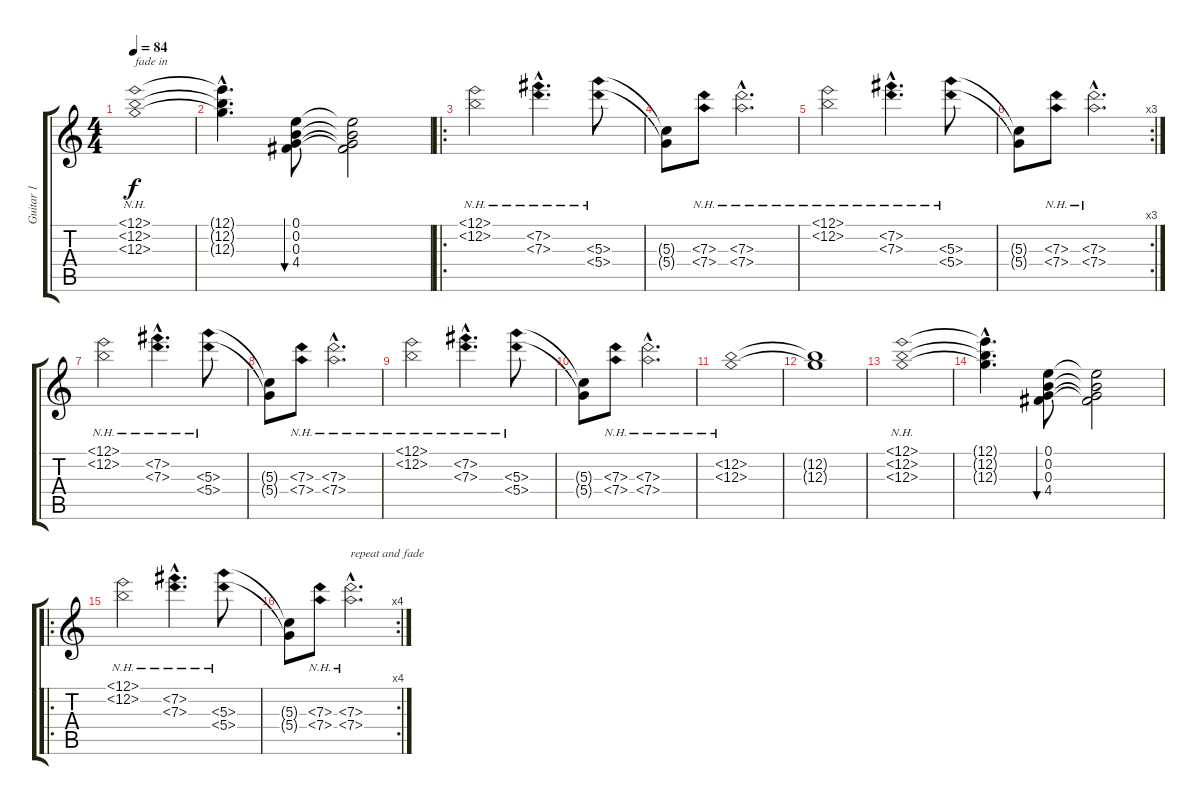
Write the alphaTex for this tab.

\track ("Guitar 1" "Guitar 1") {instrument electricguitarclean}
\staff {score tabs}
\tuning (E4 B3 G3 D3 A2 E2) {hide}
\ts (4 4)
\tempo 84
\clef g2
\ks c
(12.1{nh} 12.2{nh} 12.3{nh}).1{txt "fade in" dy f instrument electricguitarclean} |
(12.1{hac t} 12.2{hac t} 12.3{hac t}).4{d} (0.1 0.2 0.3 4.4).8{bu 60} (0.1{t} 0.2{t} 0.3{t} 4.4{t}).2 |
\ro
(12.1{nh} 12.2{nh}).2 (7.2{nh hac} 7.3{nh hac}).4{d} (5.3{nh} 5.4{nh}).8 |
(5.3{t} 5.4{t}).8 (7.3{nh} 7.4{nh}).8 (7.3{nh hac} 7.4{nh hac}).2{d} |
(12.1{nh} 12.2{nh}).2 (7.2{nh hac} 7.3{nh hac}).4{d} (5.3{nh} 5.4{nh}).8 |
\rc 3
(5.3{t} 5.4{t}).8 (7.3{nh} 7.4{nh}).8 (7.3{nh hac} 7.4{nh hac}).2{d} |
(12.1{nh} 12.2{nh}).2 (7.2{nh hac} 7.3{nh hac}).4{d} (5.3{nh} 5.4{nh}).8 |
(5.3{t} 5.4{t}).8 (7.3{nh} 7.4{nh}).8 (7.3{nh hac} 7.4{nh hac}).2{d} |
(12.1{nh} 12.2{nh}).2 (7.2{nh hac} 7.3{nh hac}).4{d} (5.3{nh} 5.4{nh}).8 |
(5.3{t} 5.4{t}).8 (7.3{nh} 7.4{nh}).8 (7.3{nh hac} 7.4{nh hac}).2{d} |
(12.2{nh} 12.3{nh}).1 |
(12.2{t} 12.3{t}).1 |
(12.1{nh} 12.2{nh} 12.3{nh}).1 |
(12.1{hac t} 12.2{hac t} 12.3{hac t}).4{d} (0.1 0.2 0.3 4.4).8{bu 60} (0.1{t} 0.2{t} 0.3{t} 4.4{t}).2 |
\ro
(12.1{nh} 12.2{nh}).2 (7.2{nh hac} 7.3{nh hac}).4{d} (5.3{nh} 5.4{nh}).8 |
\rc 4
(5.3{t} 5.4{t}).8 (7.3{nh} 7.4{nh}).8 (7.3{nh hac} 7.4{nh hac}).2{d txt "repeat and fade"}
